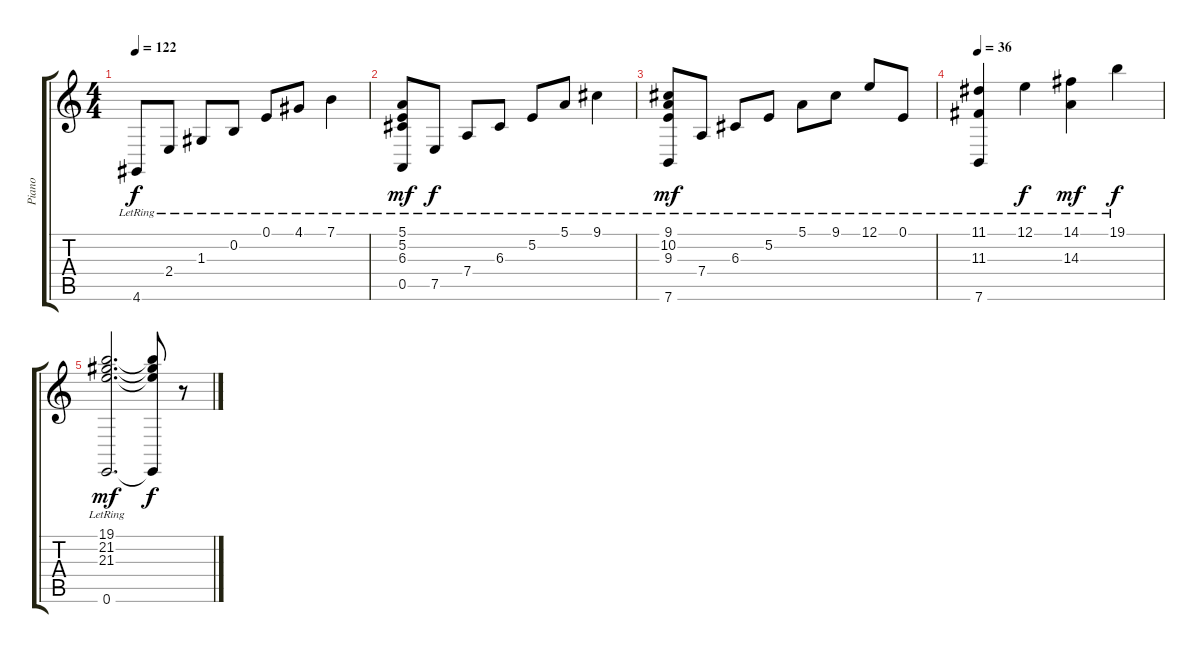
\track ("Piano" "Piano") {instrument acousticgrandpiano}
\staff {score tabs}
\tuning (E4 B3 G3 D3 A2 E2) {hide}
\ts (4 4)
\tempo 122
\clef g2
\ks c
4.6{lr}.8{dy f} 2.4{lr}.8 1.3{lr}.8 0.2{lr}.8 0.1{lr}.8 4.1{lr}.8 7.1{lr}.4 |
(5.1{lr} 5.2{lr} 6.3{lr} 0.5{lr}).8{dy mf} 7.5{lr}.8{dy f} 7.4{lr}.8 6.3{lr}.8 5.2{lr}.8 5.1{lr}.8 9.1{lr}.4 |
(9.1{lr} 10.2{lr} 9.3{lr} 7.6{lr}).8{dy mf} 7.4{lr}.8 6.3{lr}.8 5.2{lr}.8 5.1{lr}.8 9.1{lr}.8 12.1{lr}.8 0.1{lr}.8 |
\tempo 36
(11.1{lr} 11.3{lr} 7.6{lr}).4 12.1{lr}.4{dy f} (14.1{lr} 14.3{lr}).4{dy mf} 19.1{lr}.4{dy f} |
(19.1{lr} 21.2{lr} 21.3{lr} 0.6{lr}).2{d dy mf} (19.1{t} 21.2{t} 21.3{t} 0.6{t}).8{dy f} r.8
